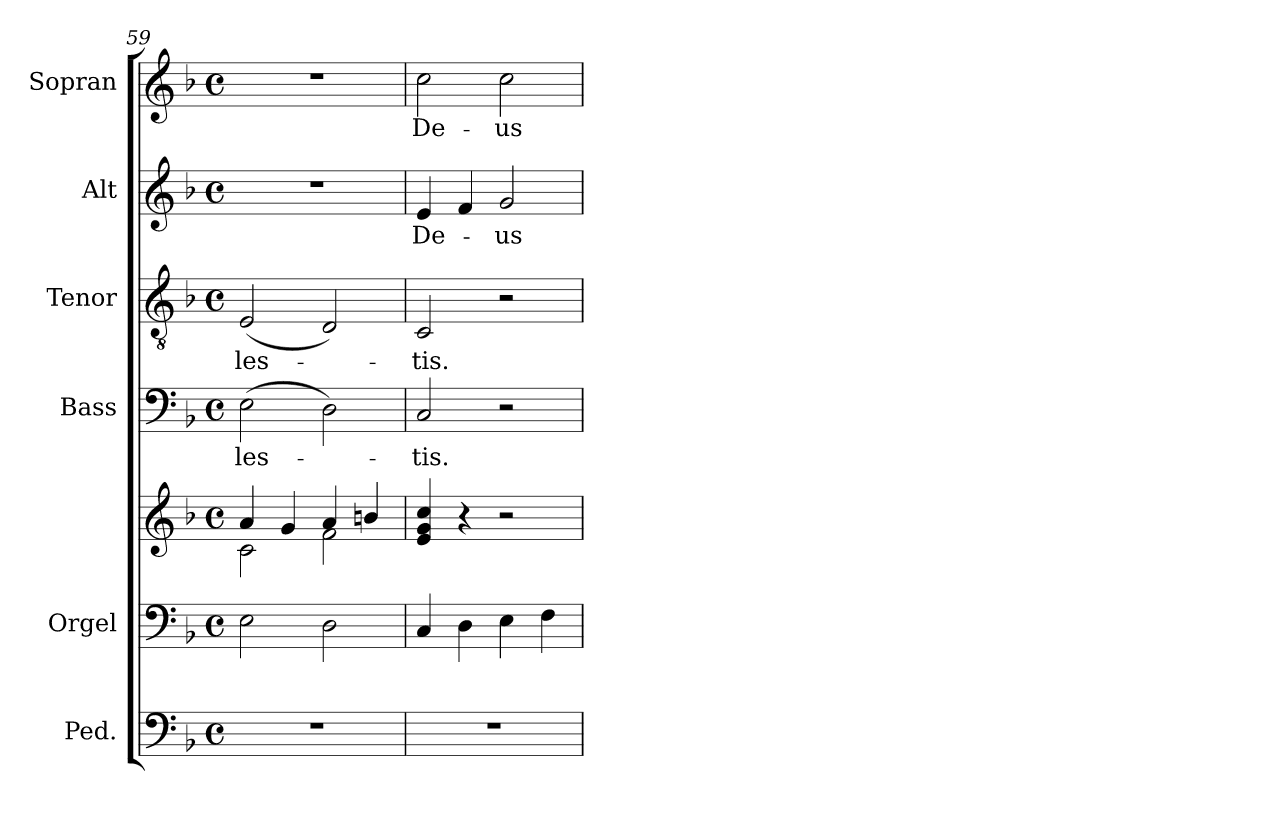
**kern	**kern	**kern	**kern	**text	**kern	**text	**kern	**text	**kern	**text
*part6	*part5	*part5	*part4	*part4	*part3	*part3	*part2	*part2	*part1	*part1
*staff7	*staff6	*staff5	*staff4	*staff4	*staff3	*staff3	*staff2	*staff2	*staff1	*staff1
*I"Ped.	*I"Orgel	*	*I"Bass	*	*I"Tenor	*	*I"Alt	*	*I"Sopran	*
*	*I'Org.	*	*I'B.	*	*I'T.	*	*I'A.	*	*I'S.	*
*clefF4	*clefF4	*clefG2	*clefF4	*	*clefGv2	*	*clefG2	*	*clefG2	*
*ITrd7c12	*	*	*	*	*	*	*	*	*	*
*k[b-]	*k[b-]	*k[b-]	*k[b-]	*	*k[b-]	*	*k[b-]	*	*k[b-]	*
*F:	*F:	*F:	*F:	*	*F:	*	*F:	*	*F:	*
*M4/4	*M4/4	*M4/4	*M4/4	*	*M4/4	*	*M4/4	*	*M4/4	*
*met(c)	*met(c)	*met(c)	*met(c)	*	*met(c)	*	*met(c)	*	*met(c)	*
=59	=59	=59	=59	=59	=59	=59	=59	=59	=59	=59
*	*	*^	*	*	*	*	*	*	*	*
!	!	!	!	!	!LO:LY:b	!	!LO:LY:b	!	!	!	!
1r	2E\	4a/	2c\	(>2E\	-les-	(<2E/	-les-	1r	.	1r	.
.	.	4g/	.	.	.	.	.	.	.	.	.
.	2D\	4a/	2f\	2D\)	.	2D/)	.	.	.	.	.
.	.	4bn/	.	.	.	.	.	.	.	.	.
*	*	*v	*v	*	*	*	*	*	*	*	*
=60	=60	=60	=60	=60	=60	=60	=60	=60	=60	=60
!	!	!	!	!LO:LY:b	!	!LO:LY:b	!	!LO:LY:b	!	!LO:LY:b
1r	4C/	4e/ 4g/ 4cc/	2C/	-tis.	2C/	-tis.	4e/	De-	2cc\	De-
.	4D\	4r	.	.	.	.	4f/	.	.	.
!	!	!	!	!	!	!	!	!LO:LY:b	!	!LO:LY:b
.	4E\	2r	2r	.	2r	.	2g/	-us	2cc\	-us
.	4F\	.	.	.	.	.	.	.	.	.
=	=	=	=	=	=	=	=	=	=	=
*-	*-	*-	*-	*-	*-	*-	*-	*-	*-	*-
